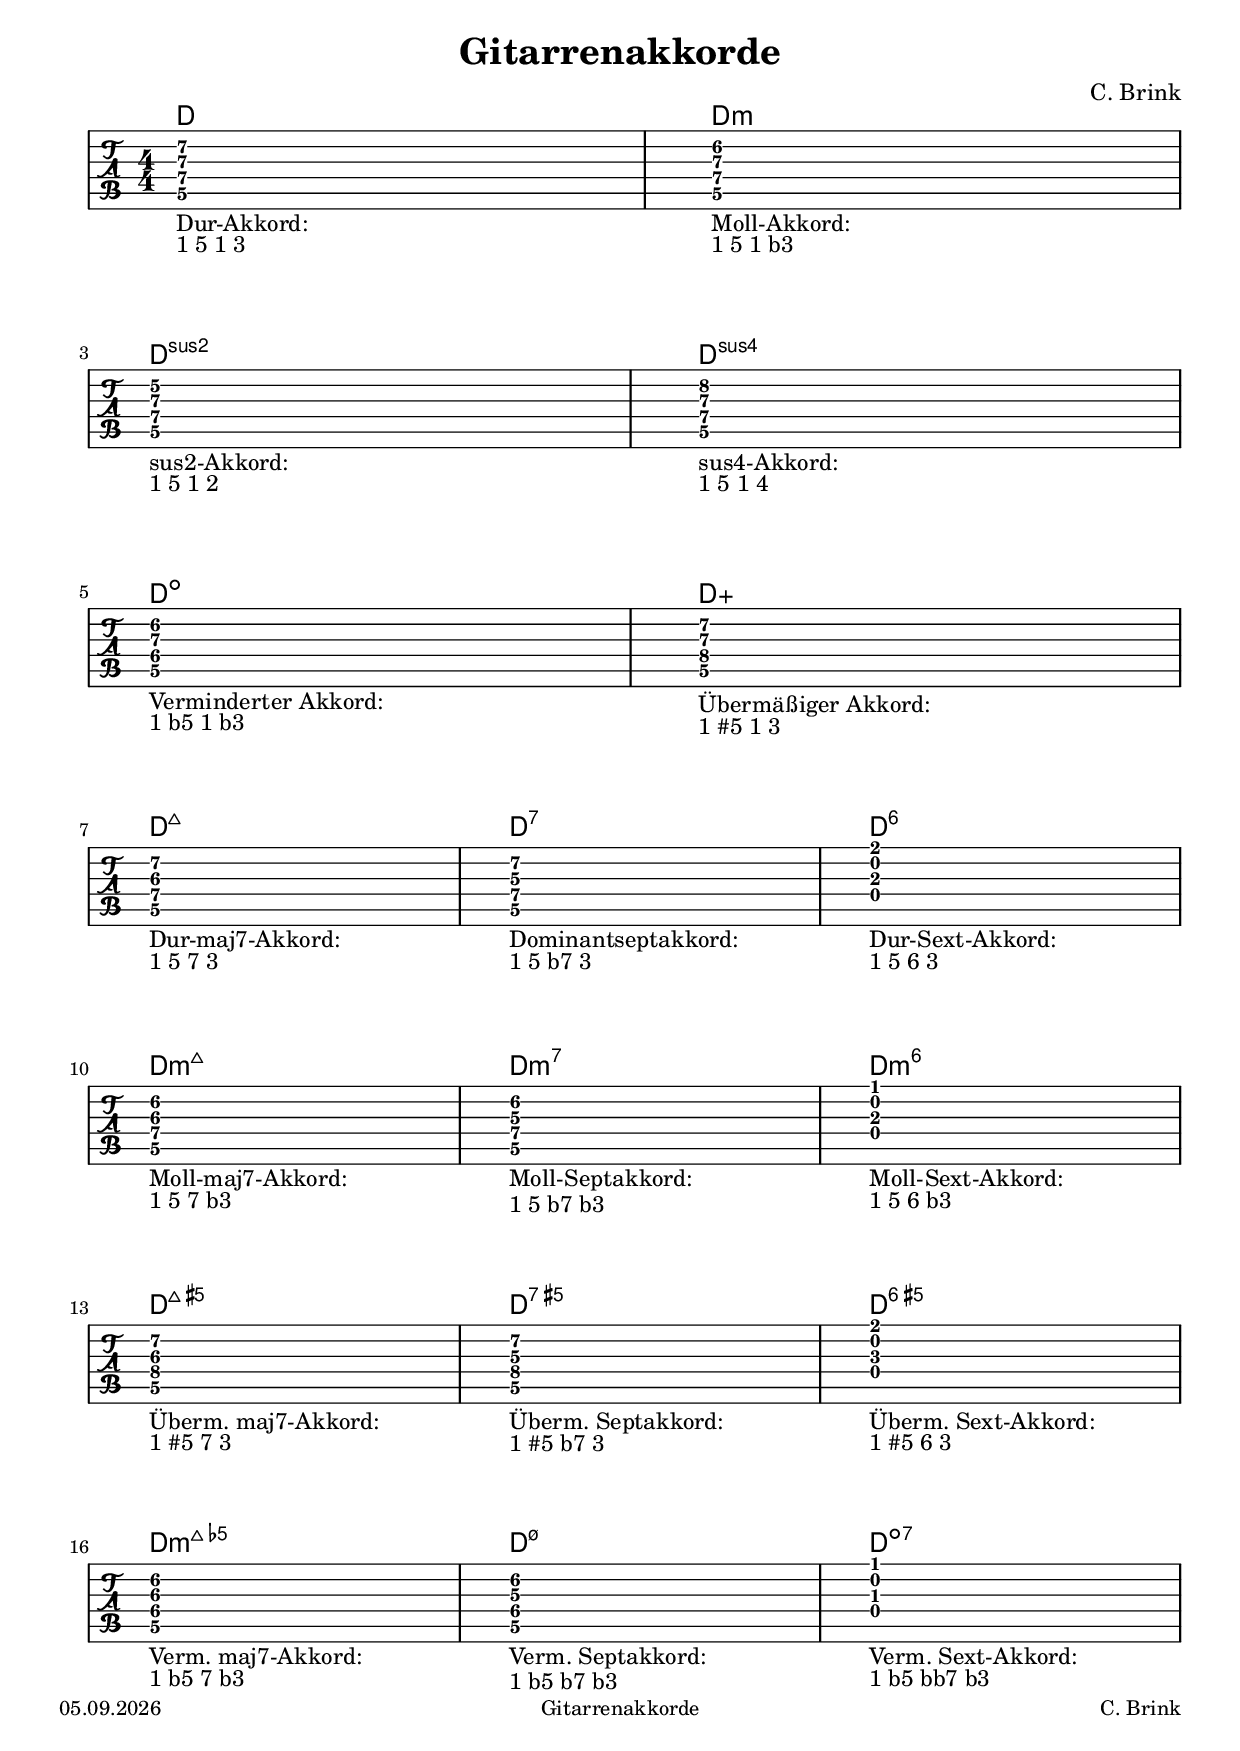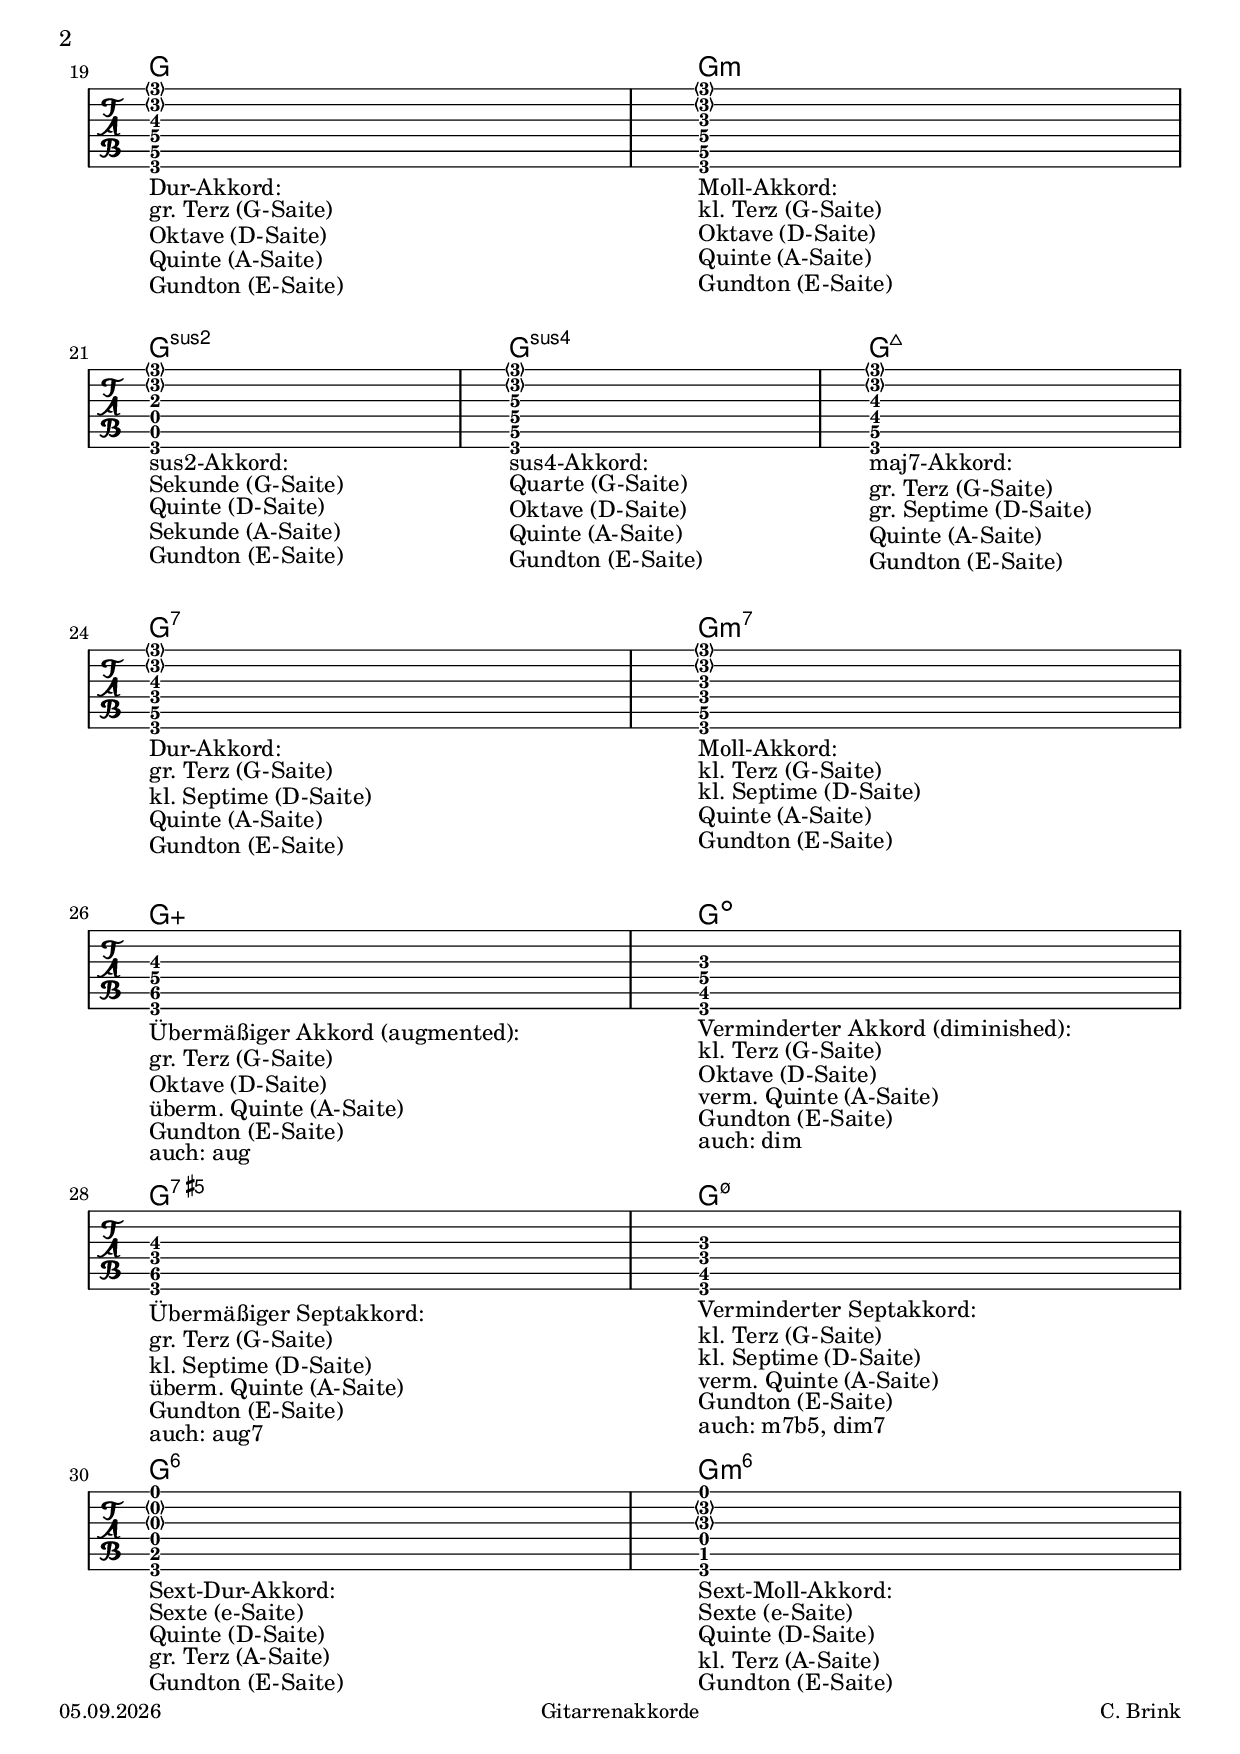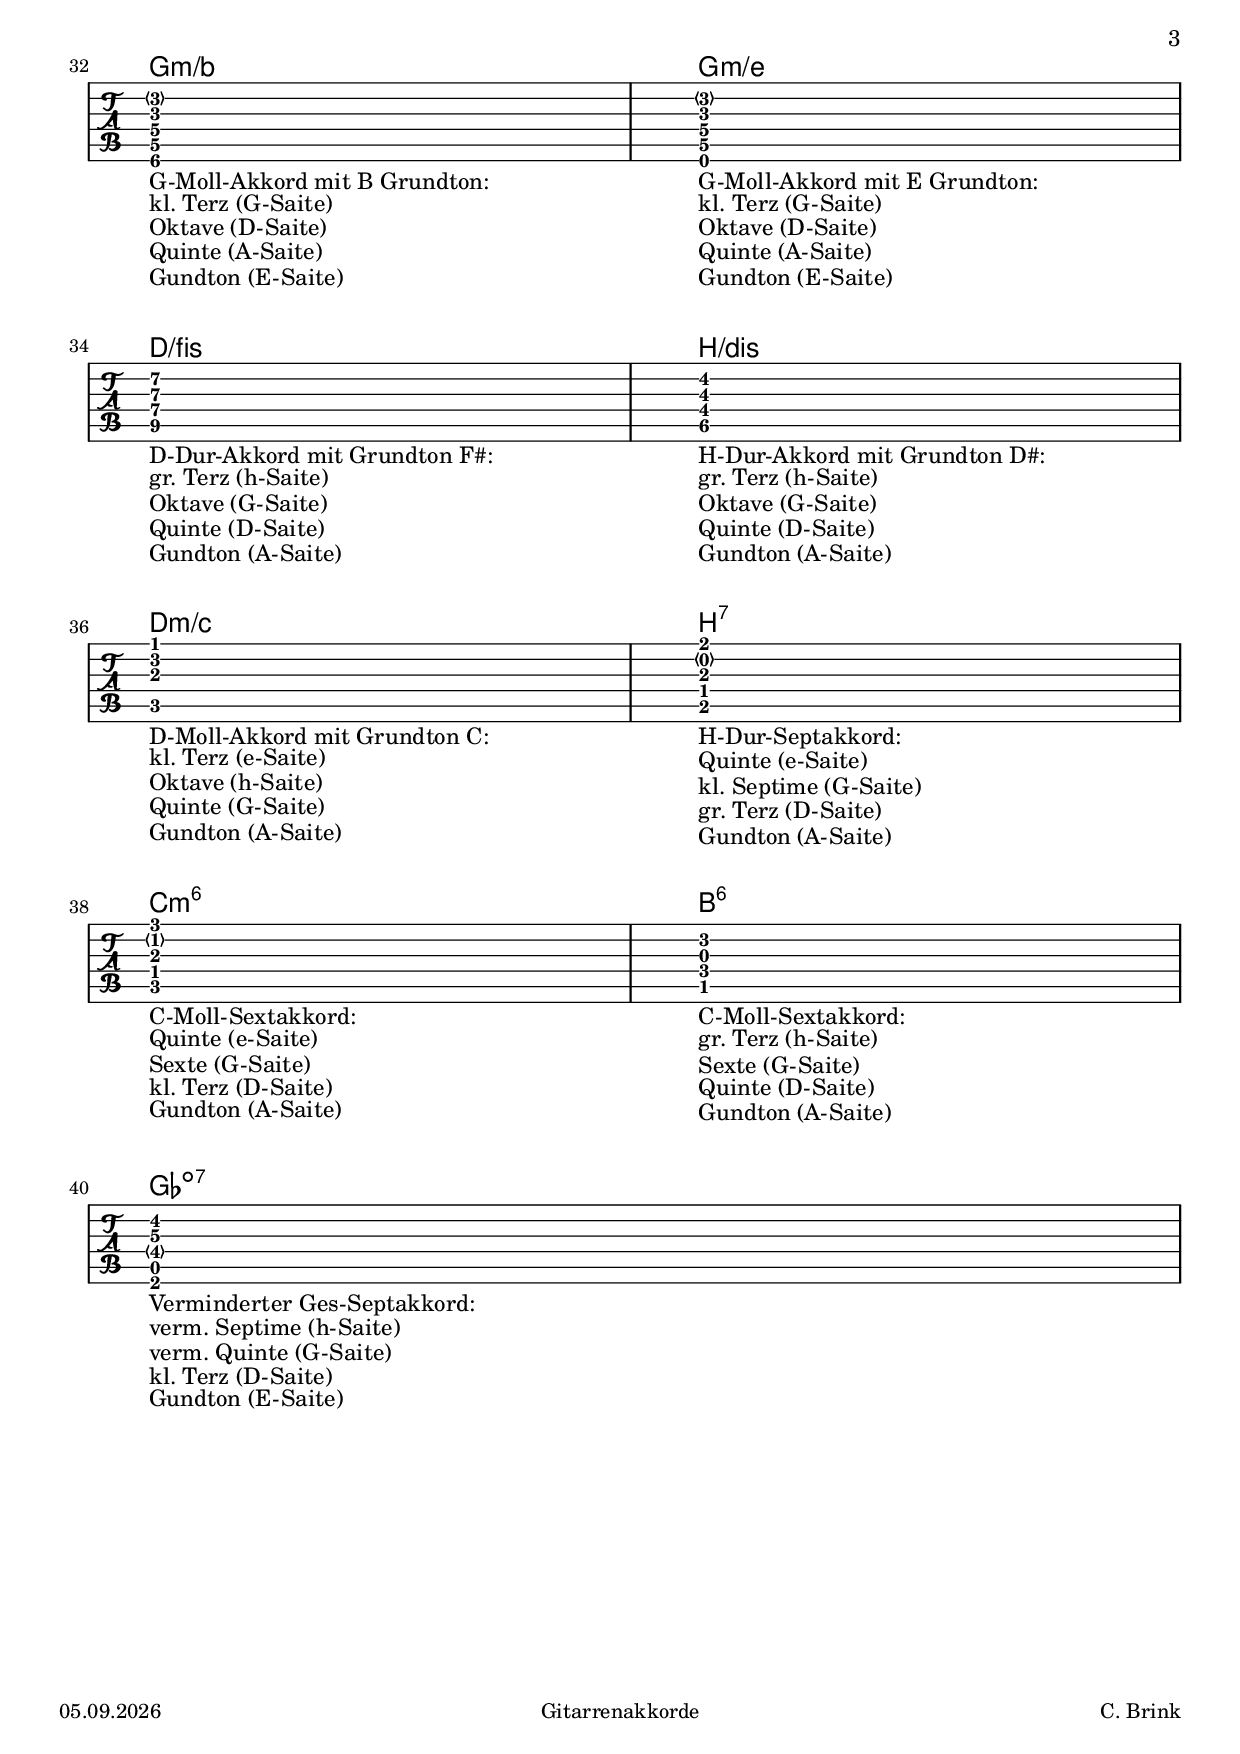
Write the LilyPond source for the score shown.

\version "2.18.2"

\version "2.18.2"

#(set-default-paper-size "a4")

header-title = "Gitarrenakkorde"
header-subtitle = ""
header-subsubtitle = ""
header-composer = "C. Brink"
header-opus = ""
header-updated = #(strftime "%d.%m.%Y" (localtime (current-time)))

\header {
  title = \header-title
  subtitle = \header-subtitle  
  subsubtitle = \header-subsubtitle
  composer = \header-composer  
  opus = \header-opus  
  instrument = ""  
}

\paper {
  oddFooterMarkup = \markup { \smaller 
    \fill-line {
      \left-align { \header-updated } 
      \center-align { \header-title }
      \right-align { \header-composer } 
    }
  }
  evenFooterMarkup = \oddFooterMarkup
}


globalSettings= {
  \key g \major
  \tempo " "
  \time 4/4
  \numericTimeSignature
  \mergeDifferentlyHeadedOn
  \mergeDifferentlyDottedOn
}

#(define (override-color-for-all-grobs color)
  (lambda (context)
   (let loop ((x all-grob-descriptions))
    (if (not (null? x))
     (let ((grob-name (caar x)))
      (ly:context-pushpop-property context grob-name 'color color)
      (loop (cdr x)))))))


\header {
  instrument = ""
}

guitarChords = \chordmode {
  d1 |
  d:m |
  
  d:sus2 |
  d:sus4 |
  
  d:dim |   
  d:aug |  
  
  d:maj7 |
  d:7 |
  d:6 |
  
  d:m7+ |  
  d:m7 |
  d:m6
  
  d:aug7+ |
  d:7.5+ |
  d:aug6 |
  
  d:m7+.5- |
  d:m7.5- |
  d:dim7 |
  
  g |
  g:m |
  g:sus2 |
  g:sus4 |
  g:maj7 |
  g:7 |
  g:m7 |
  g:aug |  
  g:dim | 
  g:7.5+ |
  g:m7.5- |  
  g:6 |
  g:m6 |
  
  g:m/bes |
  g:m/e |
  d/fis |
  b/dis |
  d:m/c |
  b:7 |
  c:m6 |
  bes:6 |
  ges:dim7 |
  
}

guitar = {
  \globalSettings
  \clef tab
  {
    <d\5 a\4 d'\3 fis'\2>1_"Dur-Akkord:"_"1 5 1 3" |
    <d\5 a\4 d'\3 f'\2>1_"Moll-Akkord:"_"1 5 1 b3" |
    \break
    
    <d\5 a\4 d'\3 e'\2>1_"sus2-Akkord:"_"1 5 1 2" |
    <d\5 a\4 d'\3 g'\2>1_"sus4-Akkord:"_"1 5 1 4" |
    \break
    
    <d\5 as\4 d'\3 f'\2>1_"Verminderter Akkord:"_"1 b5 1 b3" |    
    <d\5 ais\4 d'\3 fis'\2>1_"Übermäßiger Akkord:"_"1 #5 1 3" |    
    \break
    
    <d\5 a\4 cis'\3 fis'\2>1_"Dur-maj7-Akkord:"_"1 5 7 3" |
    <d\5 a\4 c'\3 fis'\2>1_"Dominantseptakkord:"_"1 5 b7 3" |
    <d\4 a\3 b\2 fis'\1>1_"Dur-Sext-Akkord:"_"1 5 6 3"    
    \break
    
    <d\5 a\4 cis'\3 f'\2>1_"Moll-maj7-Akkord:"_"1 5 7 b3" |
    <d\5 a\4 c'\3 f'\2>1_"Moll-Septakkord:"_"1 5 b7 b3" |
    <d\4 a\3 b\2 f'\1>1_"Moll-Sext-Akkord:"_"1 5 6 b3"
    \break    

    <d\5 ais\4 cis'\3 fis'\2>1_"Überm. maj7-Akkord:"_"1 #5 7 3" |
    <d\5 ais\4 c'\3 fis'\2>1_"Überm. Septakkord:"_"1 #5 b7 3" |
    <d\4 ais\3 b\2 fis'\1>1_"Überm. Sext-Akkord:"_"1 #5 6 3"    
    \break
    
    <d\5 as\4 cis'\3 f'\2>1_"Verm. maj7-Akkord:"_"1 b5 7 b3" |
    <d\5 as\4 c'\3 f'\2>1_"Verm. Septakkord:"_"1 b5 b7 b3" |
    <d\4 as\3 b\2 f'\1>1_"Verm. Sext-Akkord:"_"1 b5 bb7 b3"
    \break
    
    \pageBreak
    
    <g,\6 d\5 g\4 b\3 d'\harmonic\2 g'\harmonic\1>1_"Dur-Akkord:"_"gr. Terz (G-Saite)"_"Oktave (D-Saite)"_"Quinte (A-Saite)"_"Gundton (E-Saite)" |
    <g,\6 d\5 g\4 bes\3 d'\harmonic\2 g'\harmonic\1>1_"Moll-Akkord:"_"kl. Terz (G-Saite)"_"Oktave (D-Saite)"_"Quinte (A-Saite)"_"Gundton (E-Saite)" |
    \break
    <g,\6 a,\5 d\4 a\3 d'\harmonic\2 g'\harmonic\1>1_"sus2-Akkord:"_"Sekunde (G-Saite)"_"Quinte (D-Saite)"_"Sekunde (A-Saite)"_"Gundton (E-Saite)" |
    <g,\6 d\5 g\4 c'\3 d'\harmonic\2 g'\harmonic\1>1_"sus4-Akkord:"_"Quarte (G-Saite)"_"Oktave (D-Saite)"_"Quinte (A-Saite)"_"Gundton (E-Saite)" |
    <g,\6 d\5 ges\4 b\3 d'\harmonic\2 g'\harmonic\1>1_"maj7-Akkord:"_"gr. Terz (G-Saite)"_"gr. Septime (D-Saite)"_"Quinte (A-Saite)"_"Gundton (E-Saite)" |    
    \break
    <g,\6 d\5 f\4 b\3 d'\harmonic\2 g'\harmonic\1>1_"Dur-Akkord:"_"gr. Terz (G-Saite)"_"kl. Septime (D-Saite)"_"Quinte (A-Saite)"_"Gundton (E-Saite)" |
    <g,\6 d\5 f\4 bes\3 d'\harmonic\2 g'\harmonic\1>1_"Moll-Akkord:"_"kl. Terz (G-Saite)"_"kl. Septime (D-Saite)"_"Quinte (A-Saite)"_"Gundton (E-Saite)" |
    \break
    <g,\6 dis\5 g\4 b\3>1_"Übermäßiger Akkord (augmented):"_"gr. Terz (G-Saite)"_"Oktave (D-Saite)"_"überm. Quinte (A-Saite)"_"Gundton (E-Saite)"_"auch: aug" |
    <g,\6 des\5 g\4 bes\3>1_"Verminderter Akkord (diminished):"_"kl. Terz (G-Saite)"_"Oktave (D-Saite)"_"verm. Quinte (A-Saite)"_"Gundton (E-Saite)"_"auch: dim" |
    \break
    <g,\6 dis\5 f\4 b\3>1_"Übermäßiger Septakkord:"_"gr. Terz (G-Saite)"_"kl. Septime (D-Saite)"_"überm. Quinte (A-Saite)"_"Gundton (E-Saite)"_"auch: aug7" |
    <g,\6 des\5 f\4 bes\3>1_"Verminderter Septakkord:"_"kl. Terz (G-Saite)"_"kl. Septime (D-Saite)"_"verm. Quinte (A-Saite)"_"Gundton (E-Saite)"_"auch: m7b5, dim7" |
    \break
    <g,\6 b,\5 d\4 g\3\harmonic b\2\harmonic e'\1>1_"Sext-Dur-Akkord:"_"Sexte (e-Saite)"_"Quinte (D-Saite)"_"gr. Terz (A-Saite)"_"Gundton (E-Saite)" |
    <g,\6 bes,\5 d\4 bes\3\harmonic d'\2\harmonic e'\1>1_"Sext-Moll-Akkord:"_"Sexte (e-Saite)"_"Quinte (D-Saite)"_"kl. Terz (A-Saite)"_"Gundton (E-Saite)" |
    
    \pageBreak
    
    <bes,\6 d\5 g\4 bes\3 d'\harmonic\2>_"G-Moll-Akkord mit B Grundton:"_"kl. Terz (G-Saite)"_"Oktave (D-Saite)"_"Quinte (A-Saite)"_"Gundton (E-Saite)" |
    <e,\6 d\5 g\4 bes\3 d'\harmonic\2>_"G-Moll-Akkord mit E Grundton:"_"kl. Terz (G-Saite)"_"Oktave (D-Saite)"_"Quinte (A-Saite)"_"Gundton (E-Saite)" |
    \break
    <fis\5 a\4 d'\3 fis'\2>1_"D-Dur-Akkord mit Grundton F#:"_"gr. Terz (h-Saite)"_"Oktave (G-Saite)"_"Quinte (D-Saite)"_"Gundton (A-Saite)" |
    <dis\5 fis\4 b\3 dis'\2>1_"H-Dur-Akkord mit Grundton D#:"_"gr. Terz (h-Saite)"_"Oktave (G-Saite)"_"Quinte (D-Saite)"_"Gundton (A-Saite)" |
    \break
    <c\5 a\3 d'\2 f'\1>1_"D-Moll-Akkord mit Grundton C:"_"kl. Terz (e-Saite)"_"Oktave (h-Saite)"_"Quinte (G-Saite)"_"Gundton (A-Saite)" |
    <b,\5 dis\4 a\3 b\2\harmonic fis'\1>1_"H-Dur-Septakkord:"_"Quinte (e-Saite)"_"kl. Septime (G-Saite)"_"gr. Terz (D-Saite)"_"Gundton (A-Saite)" |
    \break
    <c\5 es\4 a\3 c'\2\harmonic g'\1>1_"C-Moll-Sextakkord:"_"Quinte (e-Saite)"_"Sexte (G-Saite)"_"kl. Terz (D-Saite)"_"Gundton (A-Saite)" |
    <bes,\5 f\4 g\3 d'\2>1_"C-Moll-Sextakkord:"_"gr. Terz (h-Saite)"_"Sexte (G-Saite)"_"Quinte (D-Saite)"_"Gundton (A-Saite)" |
    \break
    <ges,\6 a,\5 ges\4\harmonic c'\3 es'\2>1_"Verminderter Ges-Septakkord:"_"verm. Septime (h-Saite)"_"verm. Quinte (G-Saite)"_"kl. Terz (D-Saite)"_"Gundton (E-Saite)" |
  }
}

\score {
  <<
    \new ChordNames { \germanChords \guitarChords }
    \new TabStaff { \tabFullNotation \guitar }
    
  >>
  \layout {
    indent = 0.5\cm
    short-indent = 0.5\cm
  }
}


